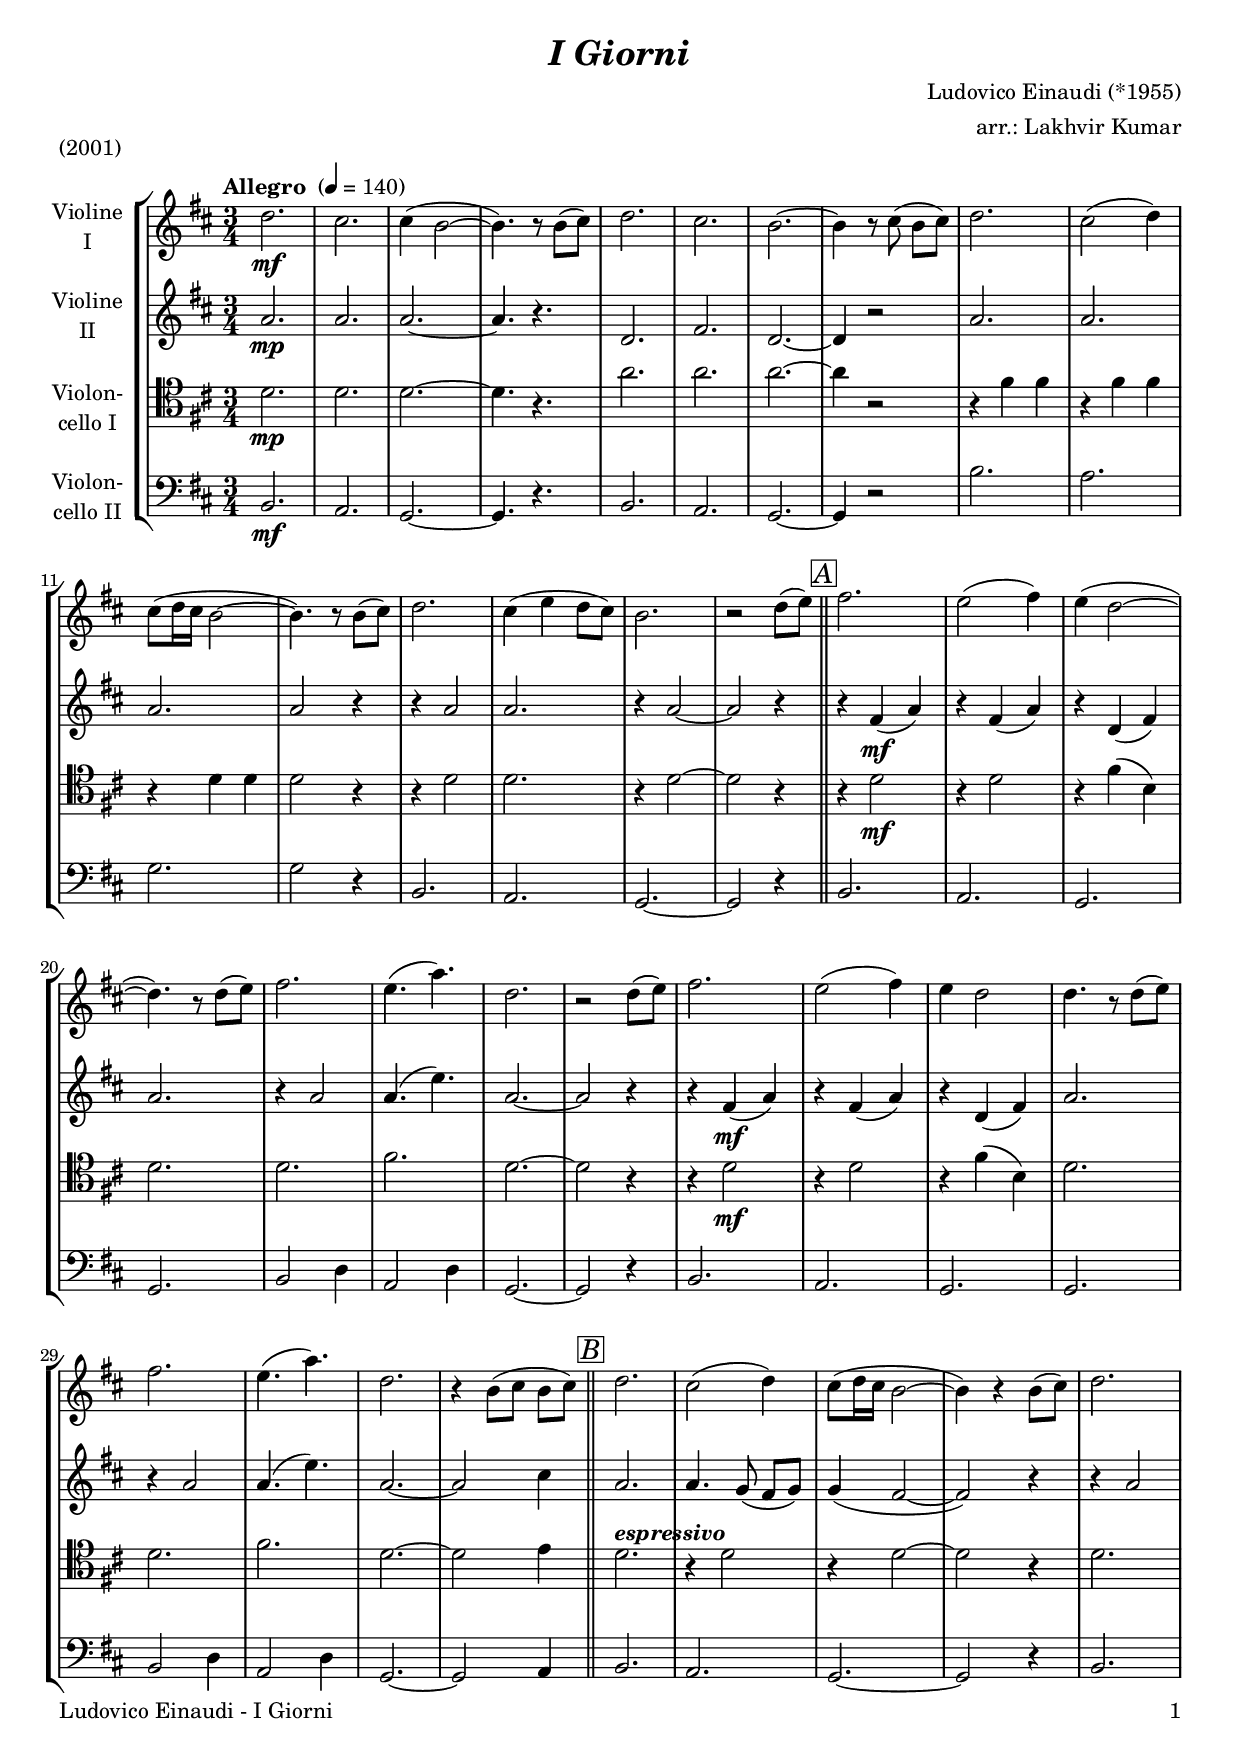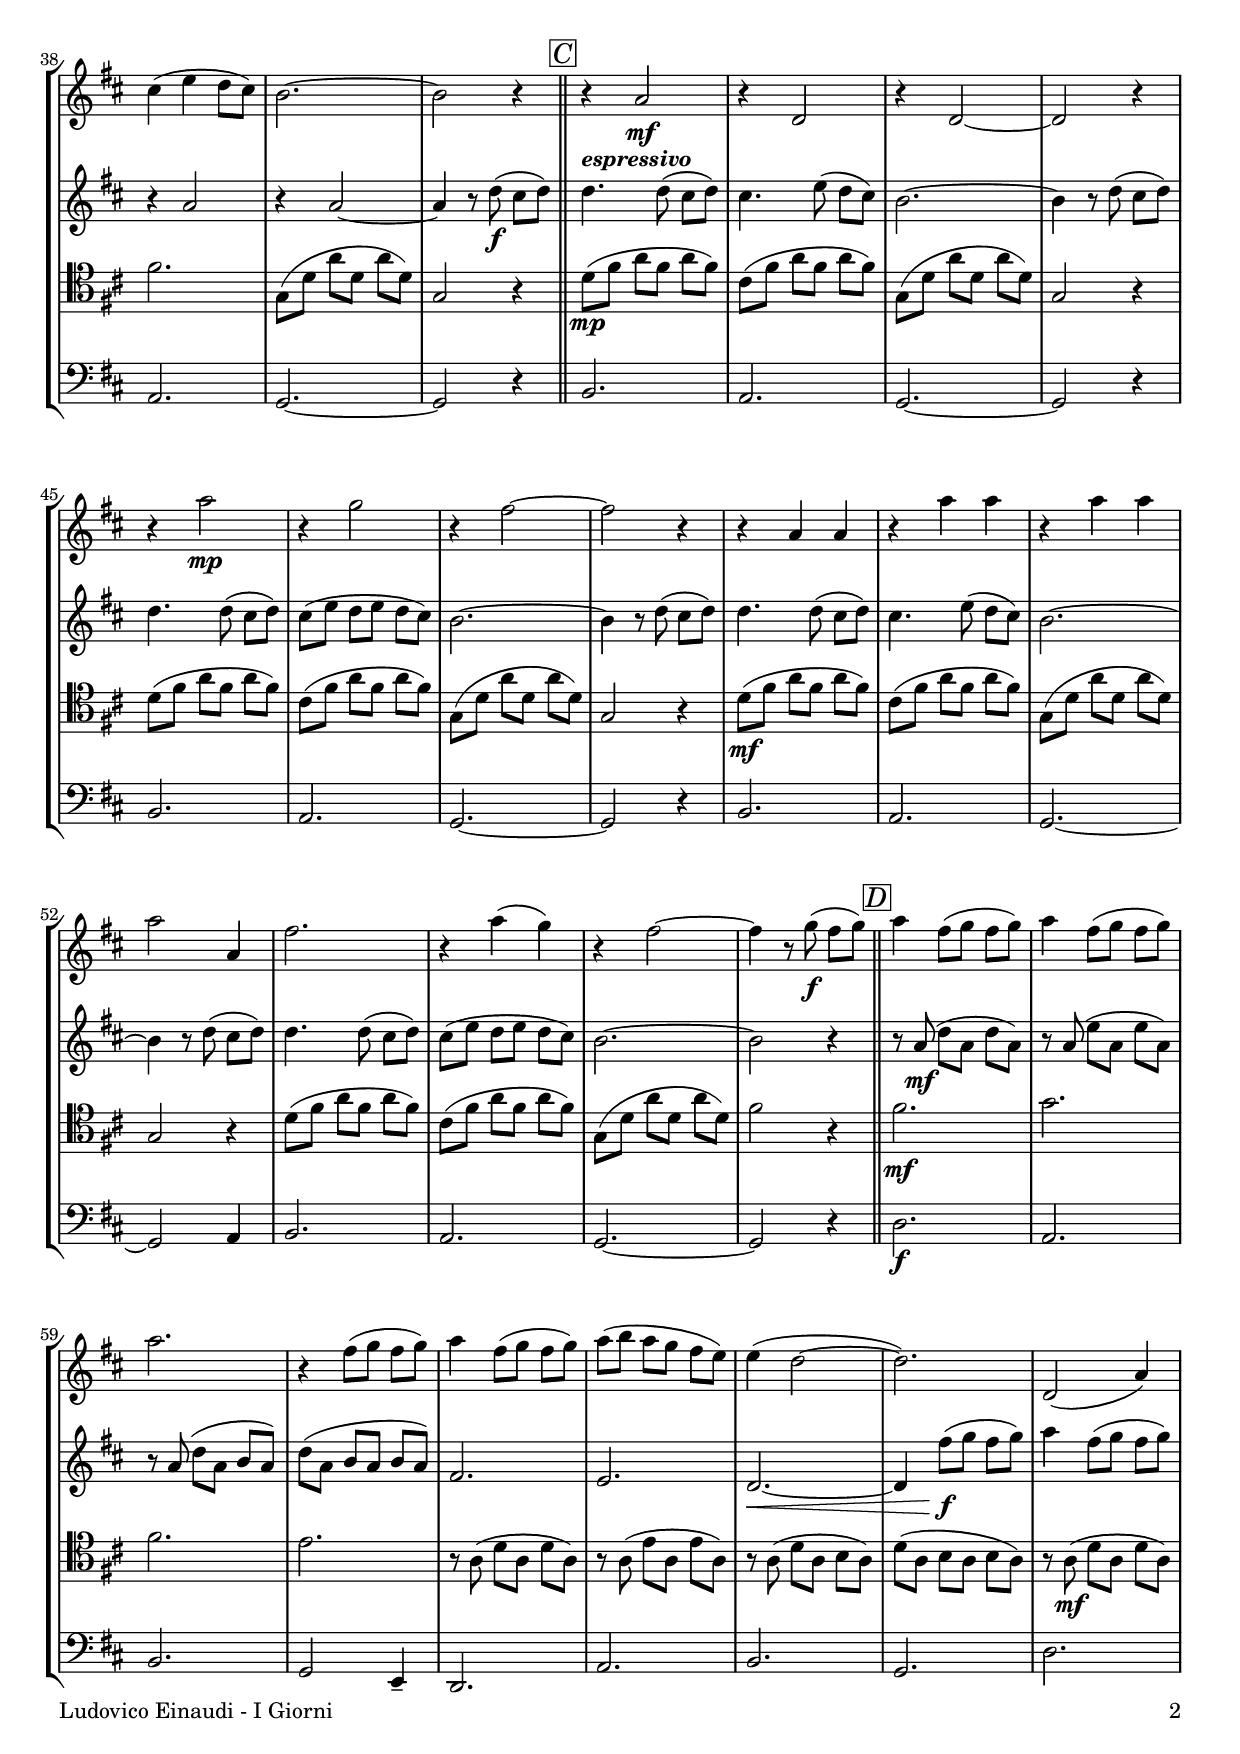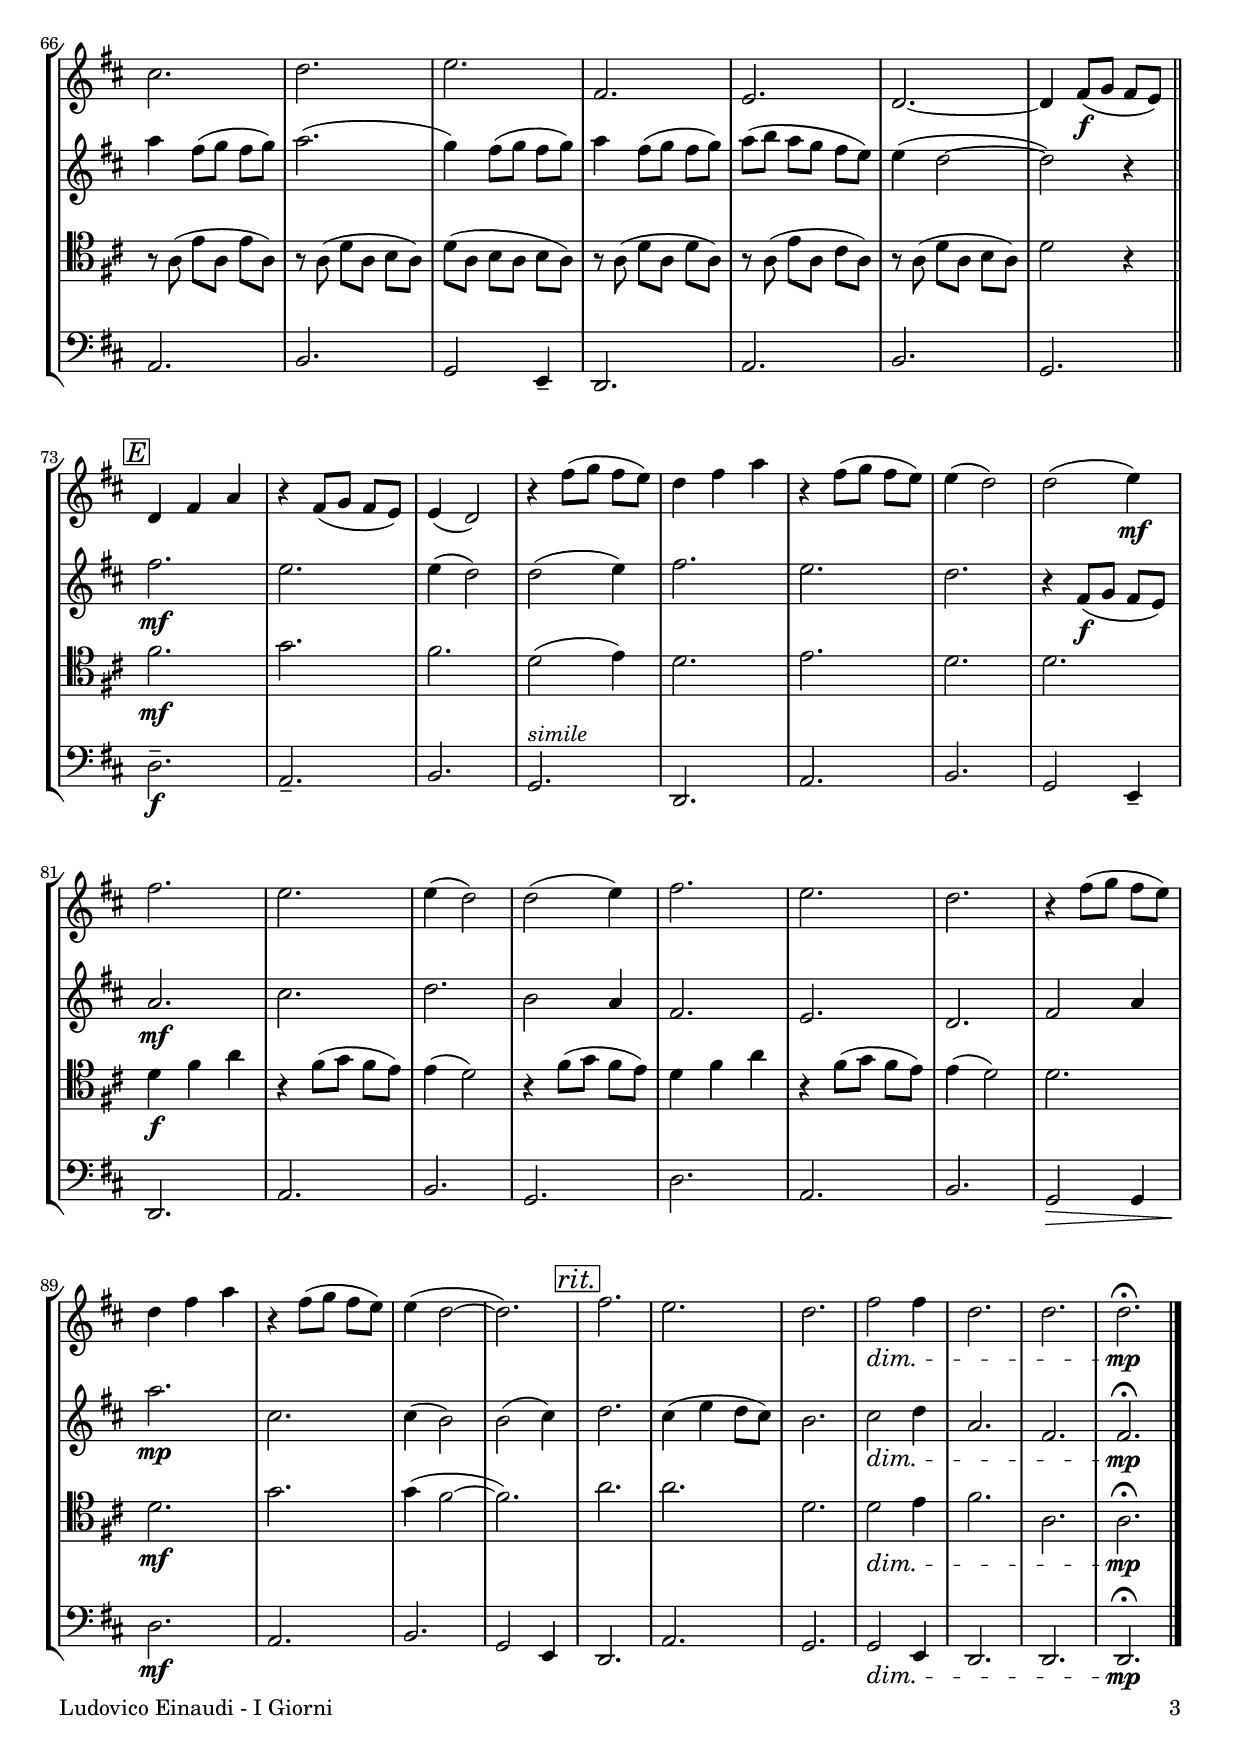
\version "2.18.2"
\include "deutsch.ly"

#(set-global-staff-size 19)

\header {
  title     = \markup \bold \italic "I Giorni"
  composer  = "Ludovico Einaudi (*1955)"
  arranger  = "arr.: Lakhvir Kumar"
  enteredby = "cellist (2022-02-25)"
  piece     = "(2001)"
}

voiceconsts = {
  \key d \major
  \time 3/4
  \clef "treble"
%  \numericTimeSignature
%  \compressEmptyMeasures
  % Set default beaming for all staves
  \set Timing.beamExceptions = #'()
  \set Timing.baseMoment     = #(ly:make-moment 1 4)
  \set Timing.beatStructure  = #'(1 1 1)
  \tempo "Allegro " 4=140
}

micl = "clarinet"
mifl = "flute"
miob = "oboe"
mifh = "french horn"
misx = "tenor sax"
mist = "string ensemble 1"
mivl = "violin"
miba = "cello"

boxa = { \bar "||" \mark \markup \box \italic "A" }
boxb = { \bar "||" \mark \markup \box \italic "B" }
boxc = { \bar "||" \mark \markup \box \italic "C" }
boxd = { \bar "||" \mark \markup \box \italic "D" }
boxe = { \bar "||" \mark \markup \box \italic "E" }

dcaf = \mark \markup \box \italic "D.C. al Fine"
espr = \markup \italic \bold "espressivo"
fine = \mark \markup \box \italic "Fine"
rit  = \mark \markup \box \italic "rit."
simi = \markup \italic "simile"

va = \relative c'' {
  \voiceconsts

  d2.\mf
  cis
  cis4( h2~
  h4.) r8 h( cis)
  d2.
  cis
  h~
  h4 r8 cis( h cis)
  d2.
  cis2( d4)
  cis8( d16 cis h2~

  h4.) r8 h( cis)
  d2.
  cis4( e d8 cis)
  h2.
  r2 d8( e) \boxa
  fis2.
  e2( fis4)
  e( d2~
  d4.) r8 d( e)
  fis2.
  e4.( a)

  d,2.
  r2 d8( e)
  fis2.
  e2( fis4)
  e d2
  d4. r8 d( e)
  fis2.
  e4.( a)
  d,2.
  r4 h8( cis h cis) \boxb
  d2.

  cis2( d4)
  cis8( d16 cis h2~
  h4) r h8( cis)
  d2.
  cis4( e d8 cis)
  h2.~
  h2 r4 \boxc
  r a2\mf

  r4 d,2
  r4 d2~
  d r4
  r a''2\mp
  r4 g2
  r4 fis2~

  fis r4
  r a, a

  r a' a
  r a a
  a2 a,4
  fis'2.
  r4 a( g)

  r fis2~
  fis4 r8 g(\f fis g) \boxd
  a4 fis8( g fis g)
  a4 fis8( g fis g)
  a2.
  r4 fis8( g fis g)

  a4 fis8( g fis g)
  a( h a g fis e)
  e4( d2~
  d2.)
  d,2( a'4)

  cis2.
  d
  e
  fis,
  e

  d~
  d4 fis8(\f g fis e) \boxe
  d4 fis a
  r fis8( g fis e)
  e4( d2)
  r4 fis'8( g fis e)
  d4 fis a
  r fis8( g fis e)
  e4( d2)

  d( e4)\mf
  fis2.
  e
  e4( d2)
  d( e4)
  fis2.
  e
  d
  r4 fis8( g fis e)
  d4 fis a

  r fis8( g fis e)
  e4( d2~
  d2.) \rit
  fis
  e
  d
  fis2\dim fis4
  d2.
  d
  d\fermata\mp \bar "|."
}

vb = \relative c'' {
  \voiceconsts

  a2.\mp
  a
  a~
  a4. r
  d,2.
  fis
  d~
  d4 r2
  a'2.
  a
  a

  a2 r4
  r a2
  a2.
  r4 a2~
  a r4 \boxa
  r fis(\mf a)
  r fis( a)
  r d,( fis)
  a2.
  r4 a2
  a4.( e')

  a,2.~
  a2 r4
  r fis(\mf a)
  r fis( a)
  r d,( fis)
  a2.
  r4 a2
  a4.( e')
  a,2.~
  a2 cis4 \boxb
  a2.

  a4. g8( fis g)
  g4( fis2~
  fis) r4
  r a2
  r4 a2
  r4 a2~
  a4 r8 d(\f cis d) \boxc
  d4.^\espr d8( cis d)

  cis4. e8( d cis)
  h2.~
  h4 r8 d( cis d)
  d4. d8( cis d)
  cis( e d e d cis)
  h2.~

  h4 r8 d( cis d)
  d4. d8( cis d)
  cis4. e8( d cis)
  h2.~
  h4 r8 d( cis d)
  d4. d8( cis d)
  cis( e d e d cis)

  h2.~
  h2 r4 \boxd
  r8 a(\mf d a d a)
  r a( e' a, e' a,)
  r a( d a h a)
  d( a h a h a)

  fis2.
  e
  d~\<
  d4 fis'8(\!\f g fis g)
  a4 fis8( g fis g)

  a4 fis8( g fis g)
  a2.(
  g4) fis8( g fis g)
  a4 fis8( g fis g)
  a( h a g fis e)

  e4( d2~
  d) r4 \boxe
  fis2.\mf
  e
  e4( d2)
  d( e4)
  fis2.
  e
  d

  r4 fis,8(\f g fis e)
  a2.\mf
  cis
  d
  h2 a4
  fis2.
  e
  d
  fis2 a4
  a'2.\mp
  cis,
  cis4( h2)
  h( cis4) \rit
  d2.
  cis4( e d8 cis)
  h2.
  cis2\dim d4
  a2.
  fis
  fis\fermata\mp \bar "|."
}

vc = \relative c' {
  \voiceconsts
  \clef "tenor"
  
  d2.\mp
  d
  d~
  d4. r
  a'2.
  a
  a~
  a4 r2
  r4 fis fis
  r fis fis
  r d d

  d2 r4
  r d2
  d2.
  r4 d2~
  d r4 \boxa
  r d2\mf
  r4 d2
  r4 fis( h,)
  d2.
  d
  fis

  d~
  d2 r4
  r d2\mf
  r4 d2
  r4 fis( h,)
  d2.
  d
  fis
  d~
  d2 e4 \boxb
  d2.^\espr

  r4 d2
  r4 d2~
  d r4
  d2.
  fis
  g,8( d' a' d, a' d,)
  g,2 r4 \boxc
  d'8(\mp fis a fis a fis)

  cis( fis a fis a fis)
  g,( d' a' d, a' d,)
  g,2 r4
  d'8( fis a fis a fis)
  cis( fis a fis a fis)
  g,( d' a' d, a' d,)

  g,2 r4
  d'8(\mf fis a fis a fis)
  cis( fis a fis a fis)
  g,( d' a' d, a' d,)
  g,2 r4
  d'8( fis a fis a fis)
  cis( fis a fis a fis)

  g,( d' a' d, a' d,)
  fis2 r4 \boxd
  fis2.\mf
  g
  fis
  e

  r8 a,( d a d a)
  r a( e' a, e' a,)
  r a( d a h a)
  d( a h a h a)
  r a(\mf d a d a)

  r a( e' a, e' a,)
  r a( d a h a)
  d( a h a h a)
  r a( d a d a)
  r a( e' a, cis a)

  r a( d a h a)
  d2 r4 \boxe
  fis2.\mf
  g
  fis
  d2( e4)
  d2.
  e
  d

  d
  d4\f fis a
  r fis8( g fis e)
  e4( d2)
  r4 fis8( g fis e)
  d4 fis a
  r fis8( g fis e)
  e4( d2)
  d2.
  d\mf

  g2.
  g4( fis2~
  fis2.) \rit
  a
  a
  d,
  d2\dim e4
  fis2.
  a,
  a\fermata\mp \bar "|."
}

vd = \relative c {
  \voiceconsts
  \clef "bass"

  h2.\mf
  a
  g~
  g4. r
  h2.
  a
  g~
  g4 r2
  h'2.
  a
  g

  g2 r4
  h,2.
  a
  g~
  g2 r4 \boxa
  h2.
  a
  g
  g
  h2 d4
  a2 d4

  g,2.~
  g2 r4
  h2.
  a
  g
  g
  h2 d4
  a2 d4
  g,2.~
  g2 a4 \boxb
  h2.

  a
  g~
  g2 r4
  h2.
  a
  g~
  g2 r4 \boxc
  h2.

  a
  g~
  g2 r4
  h2.
  a
  g~

  g2 r4
  h2.
  a
  g~
  g2 a4
  h2.
  a

  g~
  g2 r4 \boxd
  d'2.\f
  a
  h
  g2 e4--

  d2.
  a'
  h
  g
  d'

  a
  h
  g2 e4--
  d2.
  a'

  h
  g \boxe
  d'--\f
  a--
  h
  g^\simi
  d
  a'
  h

  g2 e4--
  d2.
  a'
  h
  g
  d'
  a
  h
  g2\> g4
  d'2.\!\mf

  a
  h
  g2 e4 \rit
  d2.
  a'
  g
  g2\dim e4
  d2.
  d
  d\fermata\mp \bar "|."
}


music = \new StaffGroup <<
      \new Staff {
	\set Staff.midiInstrument = \mivl
	\set Staff.instrumentName = \markup \center-column { "Violine" "I" }
	\transpose d d { \va }
      }

      \new Staff {
	\set Staff.midiInstrument = \mivl
	\set Staff.instrumentName = \markup \center-column { "Violine" "II" }
	\transpose d d { \vb }
      }

      \new Staff {
	\set Staff.midiInstrument = \miba
	\set Staff.instrumentName = \markup \center-column { "Violon-" "cello I" }
	\transpose d d { \vc }
      }

      \new Staff {
	\set Staff.midiInstrument = \miba
	\set Staff.instrumentName = \markup \center-column { "Violon-" "cello II" }
	\transpose d d { \vd }
      }
>>

\book {
   \paper {
    print-page-number = ##t
    print-first-page-number = ##t
    ragged-last-bottom = ##f
    oddHeaderMarkup = \markup \null
    evenHeaderMarkup = \markup \null
    oddFooterMarkup = \markup {
      \fill-line {
        \on-the-fly #print-page-number-check-first
        "Ludovico Einaudi - I Giorni" \fromproperty #'page:page-number-string
      }
    }
    evenFooterMarkup = \oddFooterMarkup
  } \score {
    \music
    \layout {}
  }

  \score {
    \unfoldRepeats \music

    \midi {
      \context {
        \Score
      }
    }
  }
}